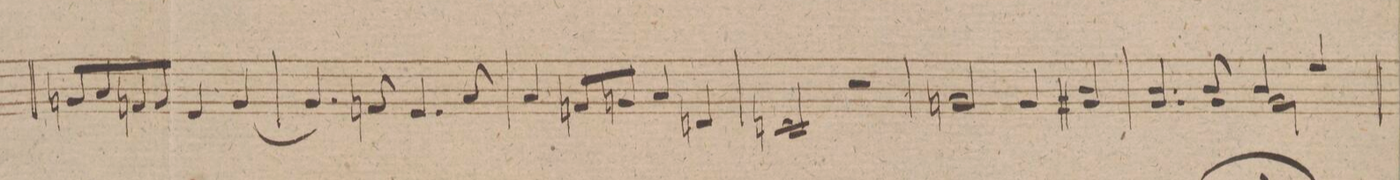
**kern	**dynam
*I"Violino 2do	*
*clefG2	*
*k[f#c#g#d#]	*
*met(c)	*
*M4/4	*
8gn/L	.
8a/	.
8fn/	.
8g/J	.
4e/	.
[4g/	.
=246	=246
4.g/]	.
8fn/	.
4.e/	.
8a/	.
=247	=247
4a/	.
8fn/L	.
8gn/J	.
4a/	.
4dn/	.
=248	=248
2cn/	.
2r	.
=249	=249
2gn/	.
4g/	.
4b/ 4g#X/	.
=250	=250
*^	*
4.b/ 4.g#/	4.g#/	.
8b/ 8g#/	8g#\	.
4b/	2g#\	.
4ee/	.	.
=251	=251	=251
*-	*-	*-
